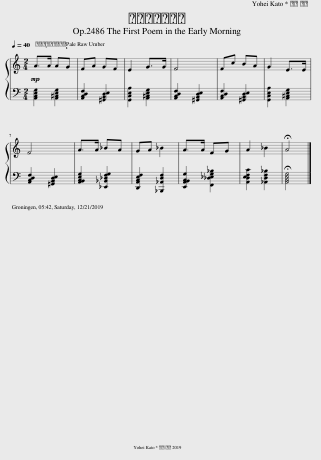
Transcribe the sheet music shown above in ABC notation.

X:1
%%score { 1 | 2 }
L:1/8
Q:1/4=40
M:2/4
I:linebreak $
K:C
V:1 treble
V:2 bass
V:1
!mp! A>A AG | FA GF | E2 G>G | F4 | Fc BA | %5
 G2 E>E |$ F4 | A>A _BA | GA _B2 | A>A FG | %10
 A2 _B2 | !fermata!A4 |] %12
V:2
 [A,,C,E,G,]2 [A,,^C,E,G,]2 | [A,,C,D,F,]2 [^G,,B,,D,E,]2 | [G,,C,E,A,]2 [A,,^C,E,G,]2 | [A,,C,D,F,]2 [^G,,B,,D,E,]2 | [A,,C,D,F,]2 [^G,,B,,D,E,]2 | %5
 [G,,C,E,A,]2 [A,,^C,E,G,]2 |$ [A,,C,D,F,]2 [^G,,B,,D,E,]2 | [A,,B,,C,E,G,]2 [_E,,_B,,_D,F,G,]2 | [D,,A,,C,E,F,]2 [_B,,,_A,,D,F,]2 | [E,,A,,B,,C,G,]2 [F,,_D,_E,G,_B,]2 | %10
 [A,,D,E,F,C]2 [_A,,D,F,_B,]2 | !fermata![A,,C,E,G,]4 |] %12
